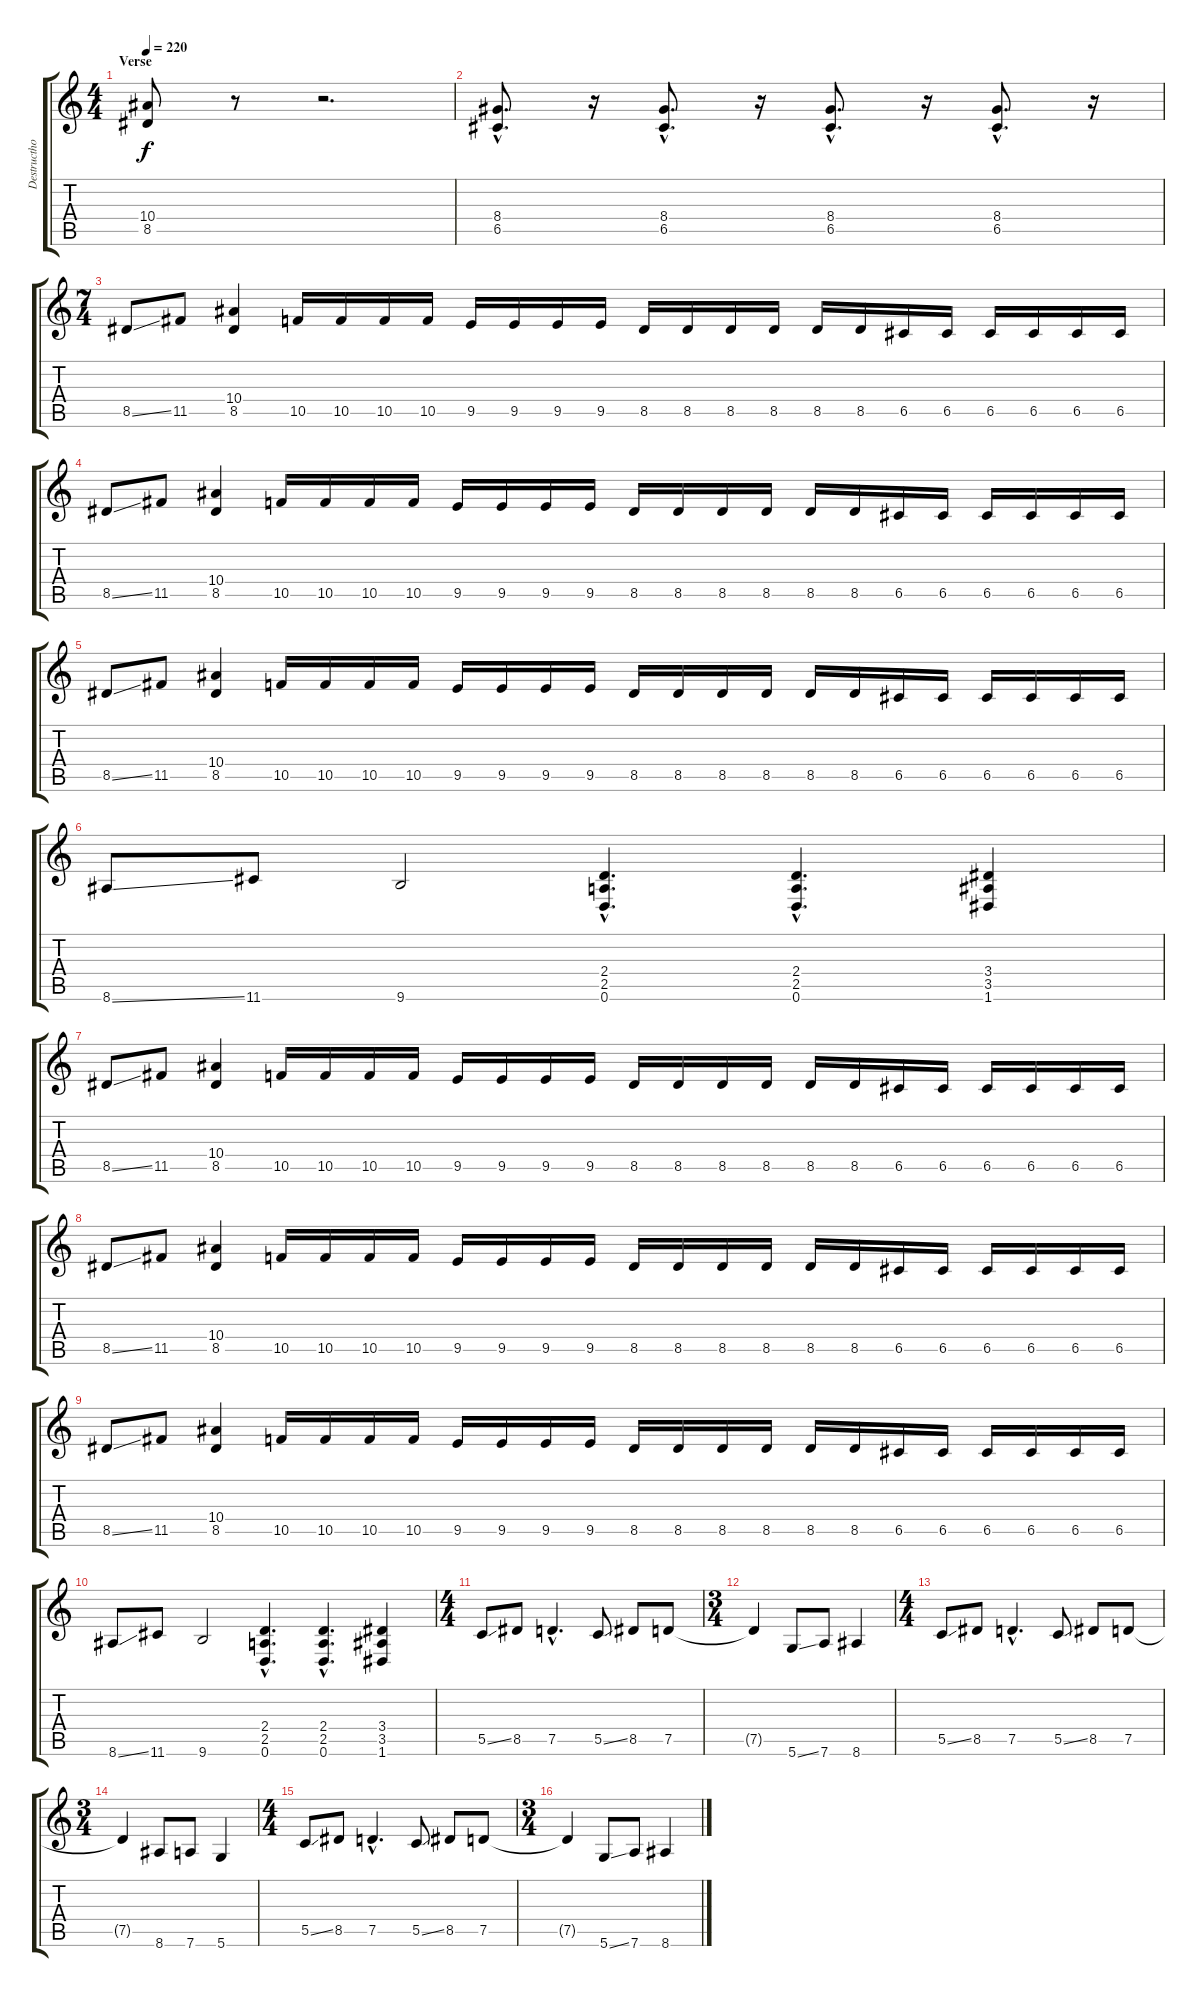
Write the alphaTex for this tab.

\track ("Destructhor" "Destructho") {instrument overdrivenguitar}
\staff {score tabs}
\tuning (D4 A3 F3 C3 G2 D2) {hide}
\ts (4 4)
\section ("" "Verse")
\tempo 220
\clef g2
\ks c
(10.4 8.5).8{dy f} r.8 r.2{d} |
(8.4{hac} 6.5{hac}).8{d} r.16 (8.4{hac} 6.5{hac}).8{d} r.16 (8.4{hac} 6.5{hac}).8{d} r.16 (8.4{hac} 6.5{hac}).8{d} r.16 |
\ts (7 4)
8.5{ss}.8 11.5.8 (10.4 8.5).4 10.5.16 10.5.16 10.5.16 10.5.16 9.5.16 9.5.16 9.5.16 9.5.16 8.5.16 8.5.16 8.5.16 8.5.16 8.5.16 8.5.16 6.5.16 6.5.16 6.5.16 6.5.16 6.5.16 6.5.16 |
8.5{ss}.8 11.5.8 (10.4 8.5).4 10.5.16 10.5.16 10.5.16 10.5.16 9.5.16 9.5.16 9.5.16 9.5.16 8.5.16 8.5.16 8.5.16 8.5.16 8.5.16 8.5.16 6.5.16 6.5.16 6.5.16 6.5.16 6.5.16 6.5.16 |
8.5{ss}.8 11.5.8 (10.4 8.5).4 10.5.16 10.5.16 10.5.16 10.5.16 9.5.16 9.5.16 9.5.16 9.5.16 8.5.16 8.5.16 8.5.16 8.5.16 8.5.16 8.5.16 6.5.16 6.5.16 6.5.16 6.5.16 6.5.16 6.5.16 |
8.6{ss}.8 11.6.8 9.6.2 (2.4{hac} 2.5{hac} 0.6{hac}).4{d} (2.4{hac} 2.5{hac} 0.6{hac}).4{d} (3.4 3.5 1.6).4 |
8.5{ss}.8 11.5.8 (10.4 8.5).4 10.5.16 10.5.16 10.5.16 10.5.16 9.5.16 9.5.16 9.5.16 9.5.16 8.5.16 8.5.16 8.5.16 8.5.16 8.5.16 8.5.16 6.5.16 6.5.16 6.5.16 6.5.16 6.5.16 6.5.16 |
8.5{ss}.8 11.5.8 (10.4 8.5).4 10.5.16 10.5.16 10.5.16 10.5.16 9.5.16 9.5.16 9.5.16 9.5.16 8.5.16 8.5.16 8.5.16 8.5.16 8.5.16 8.5.16 6.5.16 6.5.16 6.5.16 6.5.16 6.5.16 6.5.16 |
8.5{ss}.8 11.5.8 (10.4 8.5).4 10.5.16 10.5.16 10.5.16 10.5.16 9.5.16 9.5.16 9.5.16 9.5.16 8.5.16 8.5.16 8.5.16 8.5.16 8.5.16 8.5.16 6.5.16 6.5.16 6.5.16 6.5.16 6.5.16 6.5.16 |
8.6{ss}.8 11.6.8 9.6.2 (2.4{hac} 2.5{hac} 0.6{hac}).4{d} (2.4{hac} 2.5{hac} 0.6{hac}).4{d} (3.4 3.5 1.6).4 |
\ts (4 4)
5.5{ss}.8 8.5.8 7.5{hac}.4{d} 5.5{ss}.8 8.5.8 7.5.8 |
\ts (3 4)
7.5{t}.4 5.6{ss}.8 7.6.8 8.6.4 |
\ts (4 4)
5.5{ss}.8 8.5.8 7.5{hac}.4{d} 5.5{ss}.8 8.5.8 7.5.8 |
\ts (3 4)
7.5{t}.4 8.6.8 7.6.8 5.6.4 |
\ts (4 4)
5.5{ss}.8 8.5.8 7.5{hac}.4{d} 5.5{ss}.8 8.5.8 7.5.8 |
\ts (3 4)
7.5{t}.4 5.6{ss}.8 7.6.8 8.6.4
